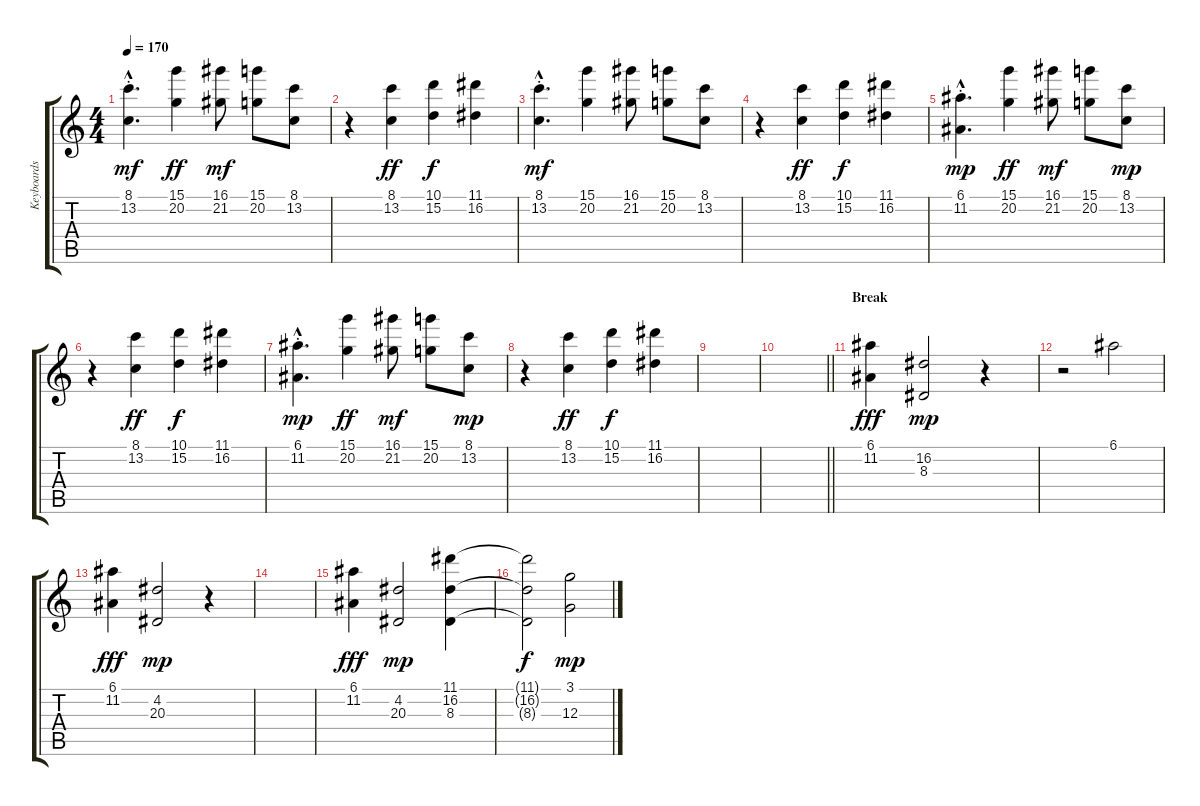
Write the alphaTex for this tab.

\track ("Keyboards" "Keyboards") {instrument stringensemble1}
\staff {score tabs}
\tuning (E5 B3 G3 D3 A2 E2) {hide}
\ts (4 4)
\tempo 170
\clef g2
\ks c
(8.1{hac st} 13.2{hac st}).4{d dy mf} (15.1 20.2).4{dy ff} (16.1 21.2).8{dy mf} (15.1 20.2).8 (8.1 13.2).8 |
r.4 (8.1 13.2).4{dy ff} (10.1 15.2).4{dy f} (11.1 16.2).4 |
(8.1{hac st} 13.2{hac st}).4{d dy mf} (15.1 20.2).4 (16.1 21.2).8 (15.1 20.2).8 (8.1 13.2).8 |
r.4 (8.1 13.2).4{dy ff} (10.1 15.2).4{dy f} (11.1 16.2).4 |
(6.1{hac st} 11.2{hac st}).4{d dy mp} (15.1 20.2).4{dy ff} (16.1 21.2).8{dy mf} (15.1 20.2).8 (8.1 13.2).8{dy mp} |
r.4 (8.1 13.2).4{dy ff} (10.1 15.2).4{dy f} (11.1 16.2).4 |
(6.1{hac st} 11.2{hac st}).4{d dy mp} (15.1 20.2).4{dy ff} (16.1 21.2).8{dy mf} (15.1 20.2).8 (8.1 13.2).8{dy mp} |
r.4 (8.1 13.2).4{dy ff} (10.1 15.2).4{dy f} (11.1 16.2).4 |
|
\barLineRight lightlight
|
\section ("" "Break")
(6.1 11.2).4{dy fff volume 11 instrument vibraphone} (16.2 8.3).2{dy mp} r.4 |
r.2 6.1.2 |
(6.1 11.2).4{dy fff} (4.2 20.3).2{dy mp} r.4 |
|
(6.1 11.2).4{dy fff} (4.2 20.3).2{dy mp} (11.1 16.2 8.3).4 |
(11.1{t} 16.2{t} 8.3{t}).2{dy f} (3.1 12.3).2{dy mp}
